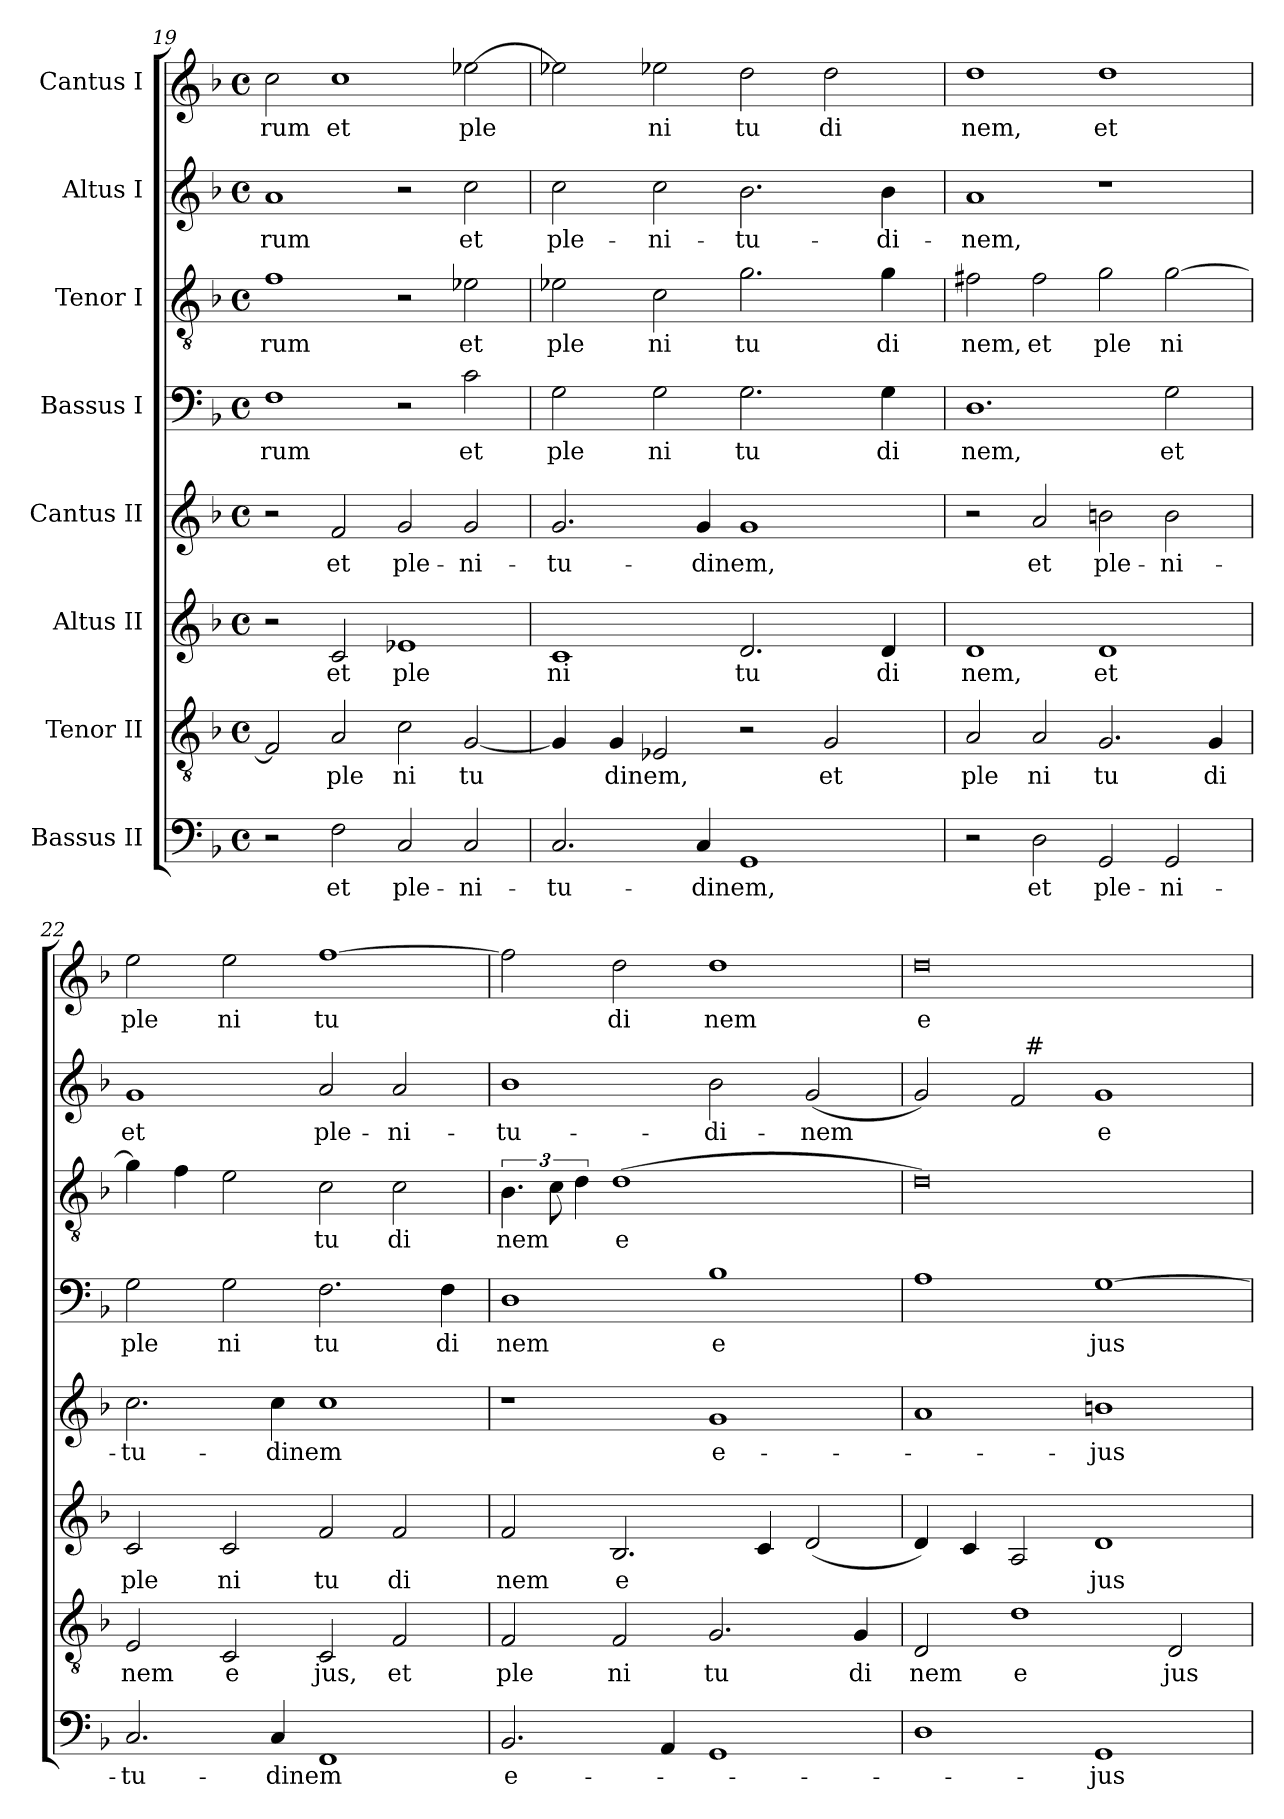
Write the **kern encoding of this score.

**kern	**text	**kern	**text	**kern	**text	**kern	**text	**kern	**text	**kern	**text	**kern	**text	**kern	**text
*part8	*part8	*part7	*part7	*part6	*part6	*part5	*part5	*part4	*part4	*part3	*part3	*part2	*part2	*part1	*part1
*staff8	*staff8	*staff7	*staff7	*staff6	*staff6	*staff5	*staff5	*staff4	*staff4	*staff3	*staff3	*staff2	*staff2	*staff1	*staff1
*I"Bassus II	*	*I"Tenor II	*	*I"Altus II	*	*I"Cantus II	*	*I"Bassus I	*	*I"Tenor I	*	*I"Altus I	*	*I"Cantus I	*
*clefF4	*	*clefGv2	*	*clefG2	*	*clefG2	*	*clefF4	*	*clefGv2	*	*clefG2	*	*clefG2	*
*k[b-]	*	*k[b-]	*	*k[b-]	*	*k[b-]	*	*k[b-]	*	*k[b-]	*	*k[b-]	*	*k[b-]	*
*F:	*	*F:	*	*F:	*	*F:	*	*F:	*	*F:	*	*F:	*	*F:	*
*M4/4	*	*M4/4	*	*M4/4	*	*M4/4	*	*M4/4	*	*M4/4	*	*M4/4	*	*M4/4	*
*met(c)	*	*met(c)	*	*met(c)	*	*met(c)	*	*met(c)	*	*met(c)	*	*met(c)	*	*met(c)	*
=19	=19	=19	=19	=19	=19	=19	=19	=19	=19	=19	=19	=19	=19	=19	=19
!	!	!	!	!	!	!	!	!	!LO:LY:b:cj	!	!LO:LY:b:cj	!	!LO:LY:b:cj	!	!LO:LY:b:cj
2r	.	2F/]	.	2r	.	2r	.	1F	-rum	1f	rum	1a	rum	2cc\	rum
!	!LO:LY:b:cj	!	!LO:LY:b:cj	!	!LO:LY:b:cj	!	!LO:LY:b:cj	!	!	!	!	!	!	!	!LO:LY:b:cj
2F\	et	2A/	ple	2c/	et	2f/	et	.	.	.	.	.	.	1cc	et
!	!LO:LY:b:cj	!	!LO:LY:b:cj	!	!LO:LY:b:cj	!	!LO:LY:b:cj	!	!	!	!	!	!	!	!
2C/	ple-	2c\	ni	1e-X	ple	2g/	ple-	2r	.	2r	.	2r	.	.	.
!	!LO:LY:b:cj	!	!LO:LY:b:cj	!	!	!	!LO:LY:b:cj	!	!LO:LY:b:cj	!	!LO:LY:b:cj	!	!LO:LY:b:cj	!	!LO:LY:b
2C/	-ni-	[>2G/	tu	.	.	2g/	-ni-	2c\	et	2e-X\	et	2cc\	et	[>2ee-X\	ple
!!LO:LB:g=z
=20	=20	=20	=20	=20	=20	=20	=20	=20	=20	=20	=20	=20	=20	=20	=20
!	!LO:LY:b:cj	!	!	!	!LO:LY:b:cj	!	!LO:LY:b:cj	!	!LO:LY:b:cj	!	!LO:LY:b:cj	!	!LO:LY:b:cj	!	!
*	*	*	*	*	*	*	*	*	*	*	*	*	*	*^	*
2.C/	-tu-	4G/]	.	1c	ni	2.g/	-tu-	2G\	ple	2e-X\	ple	2cc\	ple-	2ee-X\]	16..ryy	.
.	.	.	.	.	.	.	.	.	.	.	.	.	.	.	1ryy	.
!	!	!	!LO:LY:b	!	!	!	!	!	!	!	!	!	!	!	!	!
.	.	4G/	dinem,	.	.	.	.	.	.	.	.	.	.	.	.	.
!	!	!	!	!	!	!	!	!	!LO:LY:b:cj	!	!LO:LY:b:cj	!	!LO:LY:b:cj	!	!	!LO:LY:b:cj
.	.	2E-X/	.	.	.	.	.	2G\	ni	2c\	ni	2cc\	-ni-	2ee-X\	.	ni
!	!LO:LY:b	!	!	!	!	!	!LO:LY:b	!	!	!	!	!	!	!	!	!
4C/	-dinem,	.	.	.	.	4g/	-dinem,	.	.	.	.	.	.	.	.	.
!	!	!	!	!	!LO:LY:b:cj	!	!	!	!LO:LY:b:cj	!	!LO:LY:b:cj	!	!LO:LY:b:cj	!	!	!LO:LY:b:cj
1GG	.	2r	.	2.d/	tu	1g	.	2.G\	tu	2.g\	tu	2.b-\	-tu-	2dd\	.	tu
.	.	.	.	.	.	.	.	.	.	.	.	.	.	.	2ryy	.
!	!	!	!LO:LY:b:cj	!	!	!	!	!	!	!	!	!	!	!	!	!LO:LY:b:cj
.	.	2G/	et	.	.	.	.	.	.	.	.	.	.	2dd\	.	di
.	.	.	.	.	.	.	.	.	.	.	.	.	.	.	4ryy	.
!	!	!	!	!	!LO:LY:b:cj	!	!	!	!LO:LY:b:cj	!	!LO:LY:b:cj	!	!LO:LY:b:cj	!	!	!
.	.	.	.	4d/	di	.	.	4G\	di	4g\	di	4b-\	-di-	.	.	.
.	.	.	.	.	.	.	.	.	.	.	.	.	.	.	8ryy	.
.	.	.	.	.	.	.	.	.	.	.	.	.	.	.	64ryy	.
=21	=21	=21	=21	=21	=21	=21	=21	=21	=21	=21	=21	=21	=21	=21	=21	=21
!	!	!	!LO:LY:b:cj	!	!LO:LY:b:cj	!	!	!	!LO:LY:b:cj	!	!LO:LY:b:cj	!	!LO:LY:b:cj	!	!	!LO:LY:b:cj
*	*	*	*	*	*	*	*	*	*	*	*	*	*	*v	*v	*
2r	.	2A/	ple	1d	nem,	2r	.	1.D	nem,	2f#X\	nem,	1a	-nem,	1dd	nem,
!	!LO:LY:b:cj	!	!LO:LY:b:cj	!	!	!	!LO:LY:b:cj	!	!	!	!LO:LY:b:cj	!	!	!	!
2D\	et	2A/	ni	.	.	2a/	et	.	.	2f#\	et	.	.	.	.
!	!LO:LY:b:cj	!	!LO:LY:b:cj	!	!LO:LY:b:cj	!	!LO:LY:b:cj	!	!	!	!LO:LY:b:cj	!	!	!	!LO:LY:b:cj
2GG/	ple-	2.G/	tu	1d	et	2bn\	ple-	.	.	2g\	ple	1r	.	1dd	et
!	!LO:LY:b:cj	!	!	!	!	!	!LO:LY:b:cj	!	!LO:LY:b:cj	!	!LO:LY:b:cj	!	!	!	!
2GG/	-ni-	.	.	.	.	2b\	-ni-	2G\	et	[>2g\	ni	.	.	.	.
!	!	!	!LO:LY:b:cj	!	!	!	!	!	!	!	!	!	!	!	!
.	.	4G/	di	.	.	.	.	.	.	.	.	.	.	.	.
=22	=22	=22	=22	=22	=22	=22	=22	=22	=22	=22	=22	=22	=22	=22	=22
!	!LO:LY:b:cj	!	!LO:LY:b:cj	!	!LO:LY:b:cj	!	!LO:LY:b:cj	!	!LO:LY:b:cj	!	!	!	!LO:LY:b:cj	!	!LO:LY:b:cj
2.C/	-tu-	2E/	nem	2c/	ple	2.cc\	-tu-	2G\	ple	4g\]	.	1g	et	2ee\	ple
.	.	.	.	.	.	.	.	.	.	4f\	.	.	.	.	.
!	!	!	!LO:LY:b:cj	!	!LO:LY:b:cj	!	!	!	!LO:LY:b:cj	!	!	!	!	!	!LO:LY:b:cj
.	.	2C/	e	2c/	ni	.	.	2G\	ni	2e\	.	.	.	2ee\	ni
!	!LO:LY:b	!	!	!	!	!	!LO:LY:b	!	!	!	!	!	!	!	!
4C/	-dinem	.	.	.	.	4cc\	-dinem	.	.	.	.	.	.	.	.
!	!	!	!LO:LY:b:cj	!	!LO:LY:b:cj	!	!	!	!LO:LY:b:cj	!	!LO:LY:b:cj	!	!LO:LY:b:cj	!	!LO:LY:b:cj
1FF	.	2C/	jus,	2f/	tu	1cc	.	2.F\	tu	2c\	tu	2a/	ple-	[>1ff	tu
!	!	!	!LO:LY:b:cj	!	!LO:LY:b:cj	!	!	!	!	!	!LO:LY:b:cj	!	!LO:LY:b:cj	!	!
.	.	2F/	et	2f/	di	.	.	.	.	2c\	di	2a/	-ni-	.	.
!	!	!	!	!	!	!	!	!	!LO:LY:b:cj	!	!	!	!	!	!
.	.	.	.	.	.	.	.	4F\	di	.	.	.	.	.	.
=23	=23	=23	=23	=23	=23	=23	=23	=23	=23	=23	=23	=23	=23	=23	=23
!	!LO:LY:b:cj	!	!LO:LY:b:cj	!	!LO:LY:b:cj	!	!	!	!LO:LY:b:cj	!	!LO:LY:b	!	!LO:LY:b:cj	!	!
2.BB-/	e-	2F/	ple	2f/	nem	1r	.	1D	nem	6.B-\	nem	1b-	-tu-	2ff\]	.
.	.	.	.	.	.	.	.	.	.	12c\	.	.	.	.	.
.	.	.	.	.	.	.	.	.	.	6d\	.	.	.	.	.
!	!	!	!LO:LY:b:cj	!	!LO:LY:b:cj	!	!	!	!	!	!LO:LY:b:rj	!	!	!	!LO:LY:b:cj
.	.	2F/	ni	2.B-/	e	.	.	.	.	(>1d	e	.	.	2dd\	di
4AA/	.	.	.	.	.	.	.	.	.	.	.	.	.	.	.
!	!	!	!LO:LY:b:cj	!	!	!	!LO:LY:b:rj	!	!LO:LY:b:rj	!	!	!	!LO:LY:b:cj	!	!LO:LY:b:cj
1GG	.	2.G/	tu	.	.	1g	e-	1B-	e	.	.	2b-\	-di-	1dd	nem
.	.	.	.	4c/	.	.	.	.	.	.	.	.	.	.	.
!	!	!	!	!	!	!	!	!	!	!	!	!	!LO:LY:b	!	!
.	.	.	.	(<2d/	.	.	.	.	.	2ryy	.	(<2g/	-nem	.	.
!	!	!	!LO:LY:b:cj	!	!	!	!	!	!	!	!	!	!	!	!
.	.	4G/	di	.	.	.	.	.	.	.	.	.	.	.	.
=24	=24	=24	=24	=24	=24	=24	=24	=24	=24	=24	=24	=24	=24	=24	=24
!	!	!	!LO:LY:b:cj	!	!	!	!	!	!	!	!	!	!	!	!LO:LY:b:cj
*	*	*	*	*	*	*	*	*	*	*	*	*^	*	*	*
1D	.	2D/	nem	4d/)	.	1a	.	1A	.	0d)	.	2g/)	2ryy	.	0dd	e
.	.	.	.	4c/	.	.	.	.	.	.	.	.	.	.	.	.
!	!	!	!LO:LY:b:cj	!	!	!	!	!	!	!	!	!	!	!	!	!
.	.	1d	e	2A/	.	.	.	.	.	.	.	2f/	32ryy	.	.	.
!	!	!	!	!	!	!	!	!	!	!	!	!	!LO:TX:a:t=#	!	!	!
.	.	.	.	.	.	.	.	.	.	.	.	.	1ryy	.	.	.
!	!LO:LY:b:cj	!	!	!	!LO:LY:b:cj	!	!LO:LY:b:cj	!	!LO:LY:b:cj	!	!	!	!	!LO:LY:b:cj	!	!
1GG	-jus	.	.	1d	jus	1bn	-jus	[>1G	jus	.	.	1g	.	e-	.	.
!	!	!	!LO:LY:b:cj	!	!	!	!	!	!	!	!	!	!	!	!	!
.	.	2D/	jus	.	.	.	.	.	.	.	.	.	.	.	.	.
.	.	.	.	.	.	.	.	.	.	.	.	.	4...ryy	.	.	.
*	*	*	*	*	*	*	*	*	*	*	*	*v	*v	*	*	*
=	=	=	=	=	=	=	=	=	=	=	=	=	=	=	=
*-	*-	*-	*-	*-	*-	*-	*-	*-	*-	*-	*-	*-	*-	*-	*-
